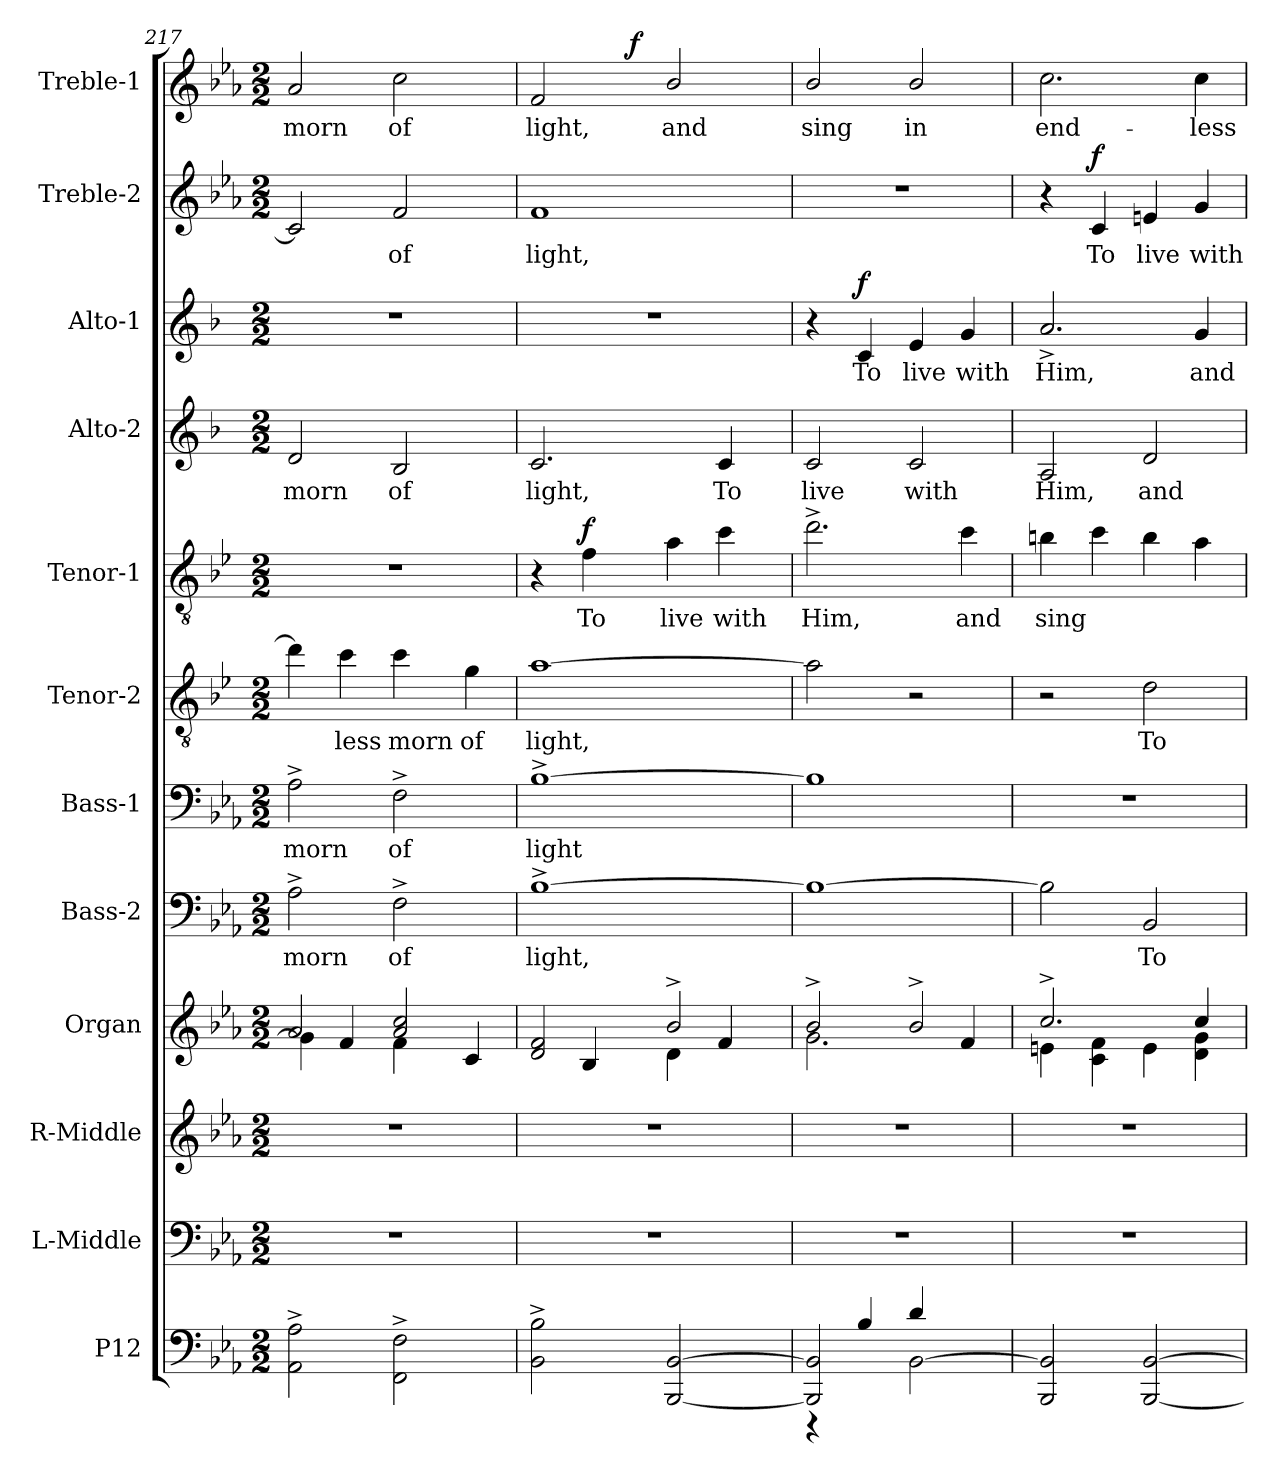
**kern	**kern	**kern	**kern	**kern	**text	**kern	**text	**kern	**text	**kern	**text	**dynam	**kern	**text	**kern	**text	**dynam	**kern	**text	**dynam	**kern	**text	**dynam
*part12	*part11	*part10	*part9	*part8	*part8	*part7	*part7	*part6	*part6	*part5	*part5	*part5	*part4	*part4	*part3	*part3	*part3	*part2	*part2	*part2	*part1	*part1	*part1
*staff12	*staff11	*staff10	*staff9	*staff8	*staff8	*staff7	*staff7	*staff6	*staff6	*staff5	*staff5	*staff5	*staff4	*staff4	*staff3	*staff3	*staff3	*staff2	*staff2	*staff2	*staff1	*staff1	*staff1
*I"P12	*I"L-Middle	*I"R-Middle	*I"Organ	*I"Bass-2	*	*I"Bass-1	*	*I"Tenor-2	*	*I"Tenor-1	*	*	*I"Alto-2	*	*I"Alto-1	*	*	*I"Treble-2	*	*	*I"Treble-1	*	*
*	*I'L-M	*	*I'Organ	*I'B2:	*	*I'B1:	*	*I'T2:	*	*I'T1:	*	*	*I'A2:	*	*I'A1:	*	*	*	*	*	*	*	*
*clefF4	*clefF4	*clefG2	*clefG2	*clefF4	*	*clefF4	*	*clefGv2	*	*clefGv2	*	*	*clefG2	*	*clefG2	*	*	*clefG2	*	*	*clefG2	*	*
*	*	*	*	*	*	*	*	*ITrd4c7	*	*ITrd4c7	*	*	*ITrd1c2	*	*ITrd1c2	*	*	*ITrd-7c-12	*	*	*ITrd-7c-12	*	*
*k[b-e-a-]	*k[b-e-a-]	*k[b-e-a-]	*k[b-e-a-]	*k[b-e-a-]	*	*k[b-e-a-]	*	*k[b-e-a-]	*	*k[b-e-a-]	*	*	*k[b-e-a-]	*	*k[b-e-a-]	*	*	*k[b-e-a-]	*	*	*k[b-e-a-]	*	*
*E-:	*E-:	*E-:	*E-:	*E-:	*	*E-:	*	*E-:	*	*E-:	*	*	*E-:	*	*E-:	*	*	*E-:	*	*	*E-:	*	*
*M2/2	*M2/2	*M2/2	*M2/2	*M2/2	*	*M2/2	*	*M2/2	*	*M2/2	*	*	*M2/2	*	*M2/2	*	*	*M2/2	*	*	*M2/2	*	*
=217	=217	=217	=217	=217	=217	=217	=217	=217	=217	=217	=217	=217	=217	=217	=217	=217	=217	=217	=217	=217	=217	=217	=217
*	*	*	*^	*	*	*	*	*	*	*	*	*	*	*	*	*	*	*	*	*	*	*	*
!	!	!	!	!	!	!LO:LY:b:color=#000000	!	!	!	!	!	!	!	!	!	!	!	!	!	!	!	!	!	!
!	!	!	!	!	!	!	!	!LO:LY:b:color=#000000	!	!	!	!	!	!	!	!	!	!	!	!	!	!	!	!
!	!	!	!	!	!	!	!	!	!	!	!	!	!	!	!LO:LY:b:color=#000000	!	!	!	!	!	!	!	!	!
!	!	!	!	!	!	!	!	!	!	!	!	!	!	!	!	!	!	!	!	!	!	!	!LO:LY:b:color=#000000	!
2AA-i\^ 2A-i^	1r	1r	2a-i/	4gi\]	2A-^i\	morn	2A-^i\	morn	4gi\]	.	1r	.	.	2ci/	morn	1r	.	.	2cci/]	.	.	2aa-i/	morn	.
!	!	!	!	!	!	!	!	!	!	!LO:LY:b:color=#000000	!	!	!	!	!	!	!	!	!	!	!	!	!	!
.	.	.	.	4fi/	.	.	.	.	4fi\	-less	.	.	.	.	.	.	.	.	.	.	.	.	.	.
!	!	!	!	!	!	!LO:LY:b:color=#000000	!	!	!	!	!	!	!	!	!	!	!	!	!	!	!	!	!	!
!	!	!	!	!	!	!	!	!LO:LY:b:color=#000000	!	!	!	!	!	!	!	!	!	!	!	!	!	!	!	!
!	!	!	!	!	!	!	!	!	!	!LO:LY:b:color=#000000	!	!	!	!	!	!	!	!	!	!	!	!	!	!
!	!	!	!	!	!	!	!	!	!	!	!	!	!	!	!LO:LY:b:color=#000000	!	!	!	!	!	!	!	!	!
!	!	!	!	!	!	!	!	!	!	!	!	!	!	!	!	!	!	!	!	!LO:LY:b:color=#000000	!	!	!	!
!	!	!	!	!	!	!	!	!	!	!	!	!	!	!	!	!	!	!	!	!	!	!	!LO:LY:b:color=#000000	!
2FFi\^ 2Fi^	.	.	2a-i/ 2cci	4fi\	2F^i\	of	2F^i\	of	4fi\	morn	.	.	.	2A-i/	of	.	.	.	2ffi/	of	.	2ccci\	of	.
!	!	!	!	!	!	!	!	!	!	!LO:LY:b:color=#000000	!	!	!	!	!	!	!	!	!	!	!	!	!	!
.	.	.	.	4ci/	.	.	.	.	4ci\	of	.	.	.	.	.	.	.	.	.	.	.	.	.	.
=218	=218	=218	=218	=218	=218	=218	=218	=218	=218	=218	=218	=218	=218	=218	=218	=218	=218	=218	=218	=218	=218	=218	=218	=218
!	!	!	!	!	!	!LO:LY:b:color=#000000	!	!	!	!	!	!	!	!	!	!	!	!	!	!	!	!	!	!
!	!	!	!	!	!	!	!	!LO:LY:b:color=#000000	!	!	!	!	!	!	!	!	!	!	!	!	!	!	!	!
!	!	!	!	!	!	!	!	!	!	!LO:LY:b:color=#000000	!	!	!	!	!	!	!	!	!	!	!	!	!	!
!	!	!	!	!	!	!	!	!	!	!	!	!	!	!	!LO:LY:b:color=#000000	!	!	!	!	!	!	!	!	!
!	!	!	!	!	!	!	!	!	!	!	!	!	!	!	!	!	!	!	!	!LO:LY:b:color=#000000	!	!	!	!
!	!	!	!	!	!	!	!	!	!	!	!	!	!	!	!	!	!	!	!	!	!	!	!LO:LY:b:color=#000000	!
*	*	*	*	*	*	*	*	*	*	*	*	*	*	*	*	*	*	*	*	*	*	*^	*	*
2BB-i\^ 2B-i^	1r	1r	2di/ 2fi	4ryy	[1B-^i	light,	[1B-^i	light	[1di	light,	4r	.	.	2.B-i/	light,	1r	.	.	1ffi	light,	.	2ffi/	4ryy	light,	.
!	!	!	!	!	!	!	!	!	!	!	!	!LO:LY:b:color=#000000	!	!	!	!	!	!	!	!	!	!	!	!	!
.	.	.	.	4B-i/	.	.	.	.	.	.	4B-i\	To	f	.	.	.	.	.	.	.	.	.	16ryy	.	.
.	.	.	.	.	.	.	.	.	.	.	.	.	.	.	.	.	.	.	.	.	.	.	32ryy	.	.
.	.	.	.	.	.	.	.	.	.	.	.	.	.	.	.	.	.	.	.	.	.	.	64ryy	.	.
.	.	.	.	.	.	.	.	.	.	.	.	.	.	.	.	.	.	.	.	.	.	.	1024ryy	.	.
.	.	.	.	.	.	.	.	.	.	.	.	.	.	.	.	.	.	.	.	.	.	.	2ryy	.	f
!	!	!	!	!	!	!	!	!	!	!	!	!LO:LY:b:color=#000000	!	!	!	!	!	!	!	!	!	!	!	!	!
!	!	!	!	!	!	!	!	!	!	!	!	!	!	!	!	!	!	!	!	!	!	!	!	!LO:LY:b:color=#000000	!
[2BBB-i/ [2BB-i	.	.	2b-^i/	4di\	.	.	.	.	.	.	4di\	live	.	.	.	.	.	.	.	.	.	2bb-i/	.	and	.
!	!	!	!	!	!	!	!	!	!	!	!	!LO:LY:b:color=#000000	!	!	!	!	!	!	!	!	!	!	!	!	!
!	!	!	!	!	!	!	!	!	!	!	!	!	!	!	!LO:LY:b:color=#000000	!	!	!	!	!	!	!	!	!	!
.	.	.	.	4fi/	.	.	.	.	.	.	4fi\	with	.	4B-i/	To	.	.	.	.	.	.	.	.	.	.
.	.	.	.	.	.	.	.	.	.	.	.	.	.	.	.	.	.	.	.	.	.	.	8ryy	.	.
.	.	.	.	.	.	.	.	.	.	.	.	.	.	.	.	.	.	.	.	.	.	.	128...ryy	.	.
*	*	*	*	*	*	*	*	*	*	*	*	*	*	*	*	*	*	*	*	*	*	*v	*v	*	*
=219	=219	=219	=219	=219	=219	=219	=219	=219	=219	=219	=219	=219	=219	=219	=219	=219	=219	=219	=219	=219	=219	=219	=219	=219
*^	*	*	*	*	*	*	*	*	*	*	*	*	*	*	*	*	*	*	*	*	*	*	*	*
*	*	*	*	*	*	*	*	*	*	*	*	*	*	*	*	*	*	*	*	*	*	*	*^	*	*
!	!	!	!	!	!	!	!	!	!	!	!	!	!LO:LY:b:color=#000000	!	!	!	!	!	!	!	!	!	!	!	!	!
*	*	*	*	*	*	*	*	*	*	*	*	*	*	*	*	*	*	*	*	*	*	*	*v	*v	*	*
*	*	*	*	*	*	*	*	*	*	*	*	*	*	*	*	*	*	*	*	*	*	*	*^	*	*
!	!	!	!	!	!	!	!	!	!	!	!	!	!	!	!	!LO:LY:b:color=#000000	!	!	!	!	!	!	!	!	!	!
*	*	*	*	*	*	*	*	*	*	*	*	*	*	*	*	*	*	*	*	*	*	*	*v	*v	*	*
*	*	*	*	*	*	*	*	*	*	*	*	*	*	*	*	*	*	*	*	*	*	*	*^	*	*
!	!	!	!	!	!	!	!	!	!	!	!	!	!	!	!	!	!	!	!	!	!	!	!	!	!LO:LY:b:color=#000000	!
*	*	*	*	*	*	*	*	*	*	*	*	*	*	*	*	*	*	*	*	*	*	*	*v	*v	*	*
2BBB-i/] 2BB-i]	4r	1r	1r	2b-^i/	2.gi\	1B-i_	.	1B-i]	.	2di\]	.	2.g^i\	Him,	.	2B-i/	live	4r	.	.	1r	.	.	2bb-i/	sing	.
!	!	!	!	!	!	!	!	!	!	!	!	!	!	!	!	!	!	!LO:LY:b:color=#000000	!	!	!	!	!	!	!
.	4B-i/	.	.	.	.	.	.	.	.	.	.	.	.	.	.	.	4B-i/	To	f	.	.	.	.	.	.
!	!	!	!	!	!	!	!	!	!	!	!	!	!	!	!	!LO:LY:b:color=#000000	!	!	!	!	!	!	!	!	!
!	!	!	!	!	!	!	!	!	!	!	!	!	!	!	!	!	!	!LO:LY:b:color=#000000	!	!	!	!	!	!	!
!	!	!	!	!	!	!	!	!	!	!	!	!	!	!	!	!	!	!	!	!	!	!	!	!LO:LY:b:color=#000000	!
[2BB-i\	4di/	.	.	2b-^i/	.	.	.	.	.	2r	.	.	.	.	2B-i/	with	4di/	live	.	.	.	.	2bb-i/	in	.
!	!	!	!	!	!	!	!	!	!	!	!	!	!LO:LY:b:color=#000000	!	!	!	!	!	!	!	!	!	!	!	!
!	!	!	!	!	!	!	!	!	!	!	!	!	!	!	!	!	!	!LO:LY:b:color=#000000	!	!	!	!	!	!	!
.	4ryy	.	.	.	4fi/	.	.	.	.	.	.	4fi\	and	.	.	.	4fi/	with	.	.	.	.	.	.	.
*v	*v	*	*	*	*	*	*	*	*	*	*	*	*	*	*	*	*	*	*	*	*	*	*	*	*
!!LO:PB:g=z
=220	=220	=220	=220	=220	=220	=220	=220	=220	=220	=220	=220	=220	=220	=220	=220	=220	=220	=220	=220	=220	=220	=220	=220	=220
*^	*	*	*	*	*	*	*	*	*	*	*	*	*	*	*	*	*	*	*	*	*	*	*	*
!	!	!	!	!	!	!	!	!	!	!	!	!	!LO:LY:b:color=#000000	!	!	!	!	!	!	!	!	!	!	!	!
*v	*v	*	*	*	*	*	*	*	*	*	*	*	*	*	*	*	*	*	*	*	*	*	*	*	*
*^	*	*	*	*	*	*	*	*	*	*	*	*	*	*	*	*	*	*	*	*	*	*	*	*
!	!	!	!	!	!	!	!	!	!	!	!	!	!	!	!	!LO:LY:b:color=#000000	!	!	!	!	!	!	!	!	!
*v	*v	*	*	*	*	*	*	*	*	*	*	*	*	*	*	*	*	*	*	*	*	*	*	*	*
*^	*	*	*	*	*	*	*	*	*	*	*	*	*	*	*	*	*	*	*	*	*	*	*	*
!	!	!	!	!	!	!	!	!	!	!	!	!	!	!	!	!	!	!LO:LY:b:color=#000000	!	!	!	!	!	!	!
*v	*v	*	*	*	*	*	*	*	*	*	*	*	*	*	*	*	*	*	*	*	*	*	*	*	*
*^	*	*	*	*	*	*	*	*	*	*	*	*	*	*	*	*	*	*	*	*	*	*	*	*
!	!	!	!	!	!	!	!	!	!	!	!	!	!	!	!	!	!	!	!	!	!	!	!	!LO:LY:b:color=#000000	!
*v	*v	*	*	*	*	*	*	*	*	*	*	*	*	*	*	*	*	*	*	*	*	*	*	*	*
2BBB-i/ 2BB-i]	1r	1r	2.cc^i/	4eni\	2B-i\]	.	1r	.	2r	.	4eni\	sing	.	2Gi/	Him,	2.g^i/	Him,	.	4r	.	.	2.ccci\	end-	.
!	!	!	!	!	!	!	!	!	!	!	!	!	!	!	!	!	!	!	!	!LO:LY:b:color=#000000	!	!	!	!
.	.	.	.	4ci\ 4fi	.	.	.	.	.	.	4fi\	.	.	.	.	.	.	.	4cci/	To	f	.	.	.
!	!	!	!	!	!	!LO:LY:b:color=#000000	!	!	!	!	!	!	!	!	!	!	!	!	!	!	!	!	!	!
!	!	!	!	!	!	!	!	!	!	!LO:LY:b:color=#000000	!	!	!	!	!	!	!	!	!	!	!	!	!	!
!	!	!	!	!	!	!	!	!	!	!	!	!	!	!	!LO:LY:b:color=#000000	!	!	!	!	!	!	!	!	!
!	!	!	!	!	!	!	!	!	!	!	!	!	!	!	!	!	!	!	!	!LO:LY:b:color=#000000	!	!	!	!
[2BBB-i/ [2BB-i	.	.	.	4ei\	2BB-i/	To	.	.	2Gi\	To	4ei\	.	.	2ci/	and	.	.	.	4eeni/	live	.	.	.	.
!	!	!	!	!	!	!	!	!	!	!	!	!	!	!	!	!	!LO:LY:b:color=#000000	!	!	!	!	!	!	!
!	!	!	!	!	!	!	!	!	!	!	!	!	!	!	!	!	!	!	!	!LO:LY:b:color=#000000	!	!	!	!
!	!	!	!	!	!	!	!	!	!	!	!	!	!	!	!	!	!	!	!	!	!	!	!LO:LY:b:color=#000000	!
.	.	.	4cci/	4di\ 4gi	.	.	.	.	.	.	4di\	.	.	.	.	4fi/	and	.	4ggi/	with	.	4ccci\	-less	.
*	*	*	*v	*v	*	*	*	*	*	*	*	*	*	*	*	*	*	*	*	*	*	*	*	*
=	=	=	=	=	=	=	=	=	=	=	=	=	=	=	=	=	=	=	=	=	=	=	=
*-	*-	*-	*-	*-	*-	*-	*-	*-	*-	*-	*-	*-	*-	*-	*-	*-	*-	*-	*-	*-	*-	*-	*-
